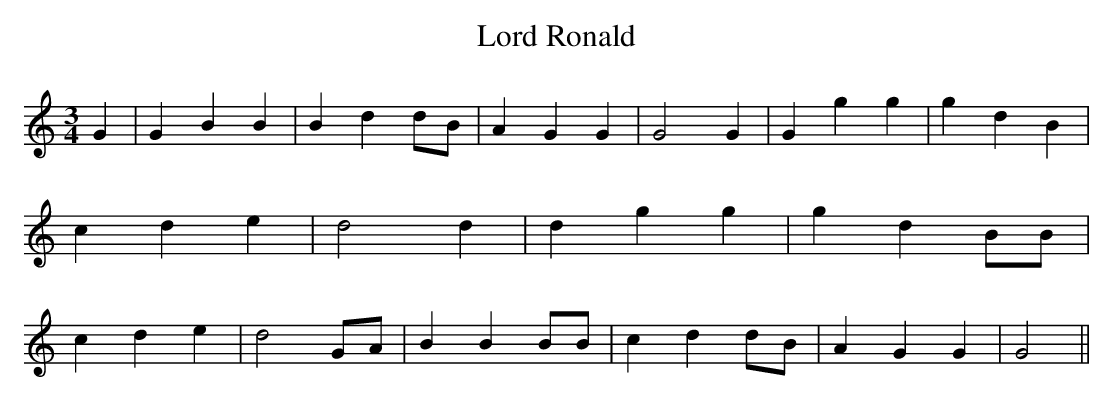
X:1
T:Lord Ronald
M:3/4
L:1/4
K:C
 G| G B B| B dd/2-B/2| A G G| G2 G| G g g| g d B| c d e| d2 d| d g g|\
 g d B/2B/2| c d e| d2 G/2A/2| B B B/2B/2| c dd/2-B/2| A G G| G2||\
